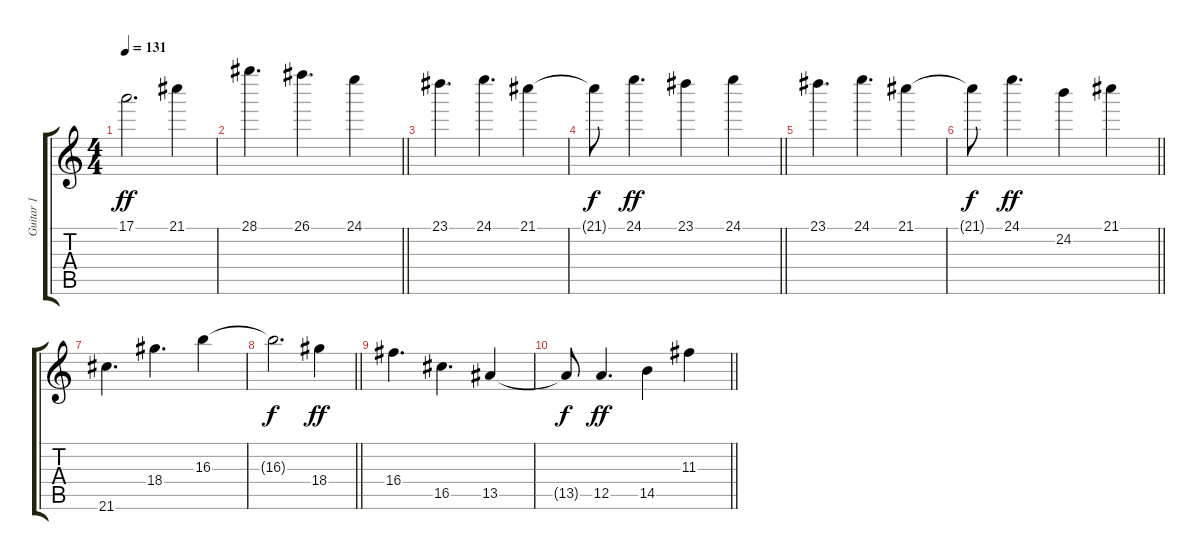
\track ("Guitar 1" "Guitar 1") {instrument distortionguitar}
\staff {score tabs}
\tuning (E4 B3 G3 D3 A2 E2) {hide}
\ts (4 4)
\tempo 131
\clef g2
\ks c
17.1.2{d dy ff} 21.1.4 |
\barLineRight lightlight
28.1.4{d} 26.1.4{d} 24.1.4 |
23.1.4{d} 24.1.4{d} 21.1.4 |
\barLineRight lightlight
21.1{t}.8{dy f} 24.1.4{d dy ff} 23.1.4 24.1.4 |
23.1.4{d} 24.1.4{d} 21.1.4 |
\barLineRight lightlight
21.1{t}.8{dy f} 24.1.4{d dy ff} 24.2.4 21.1.4 |
21.6.4{d} 18.4.4{d} 16.3.4 |
\barLineRight lightlight
16.3{t}.2{d dy f} 18.4.4{dy ff} |
16.4.4{d} 16.5.4{d} 13.5.4 |
\barLineRight lightlight
13.5{t}.8{dy f} 12.5.4{d dy ff} 14.5.4 11.3.4
